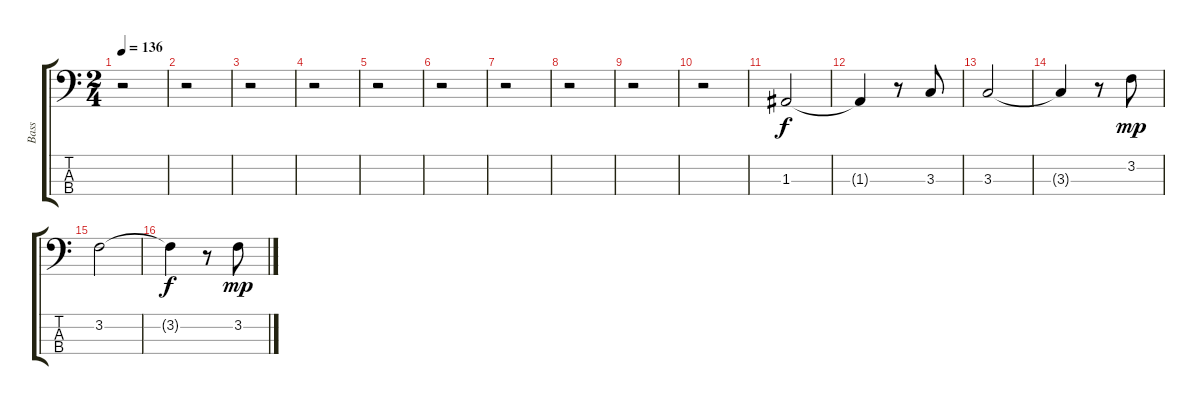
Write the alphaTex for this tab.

\track ("Bass" "Bass") {instrument fretlessbass}
\staff {score tabs}
\tuning (G2 D2 A1 E1) {hide}
\ts (2 4)
\tempo 136
\clef f4
\ks c
r.2{dy f} |
r.2 |
r.2 |
r.2 |
r.2 |
r.2 |
r.2 |
r.2 |
r.2 |
r.2 |
1.3.2 |
1.3{t}.4 r.8 3.3.8 |
3.3.2 |
3.3{t}.4 r.8 3.2.8{dy mp} |
3.2.2 |
3.2{t}.4{dy f} r.8 3.2.8{dy mp}
